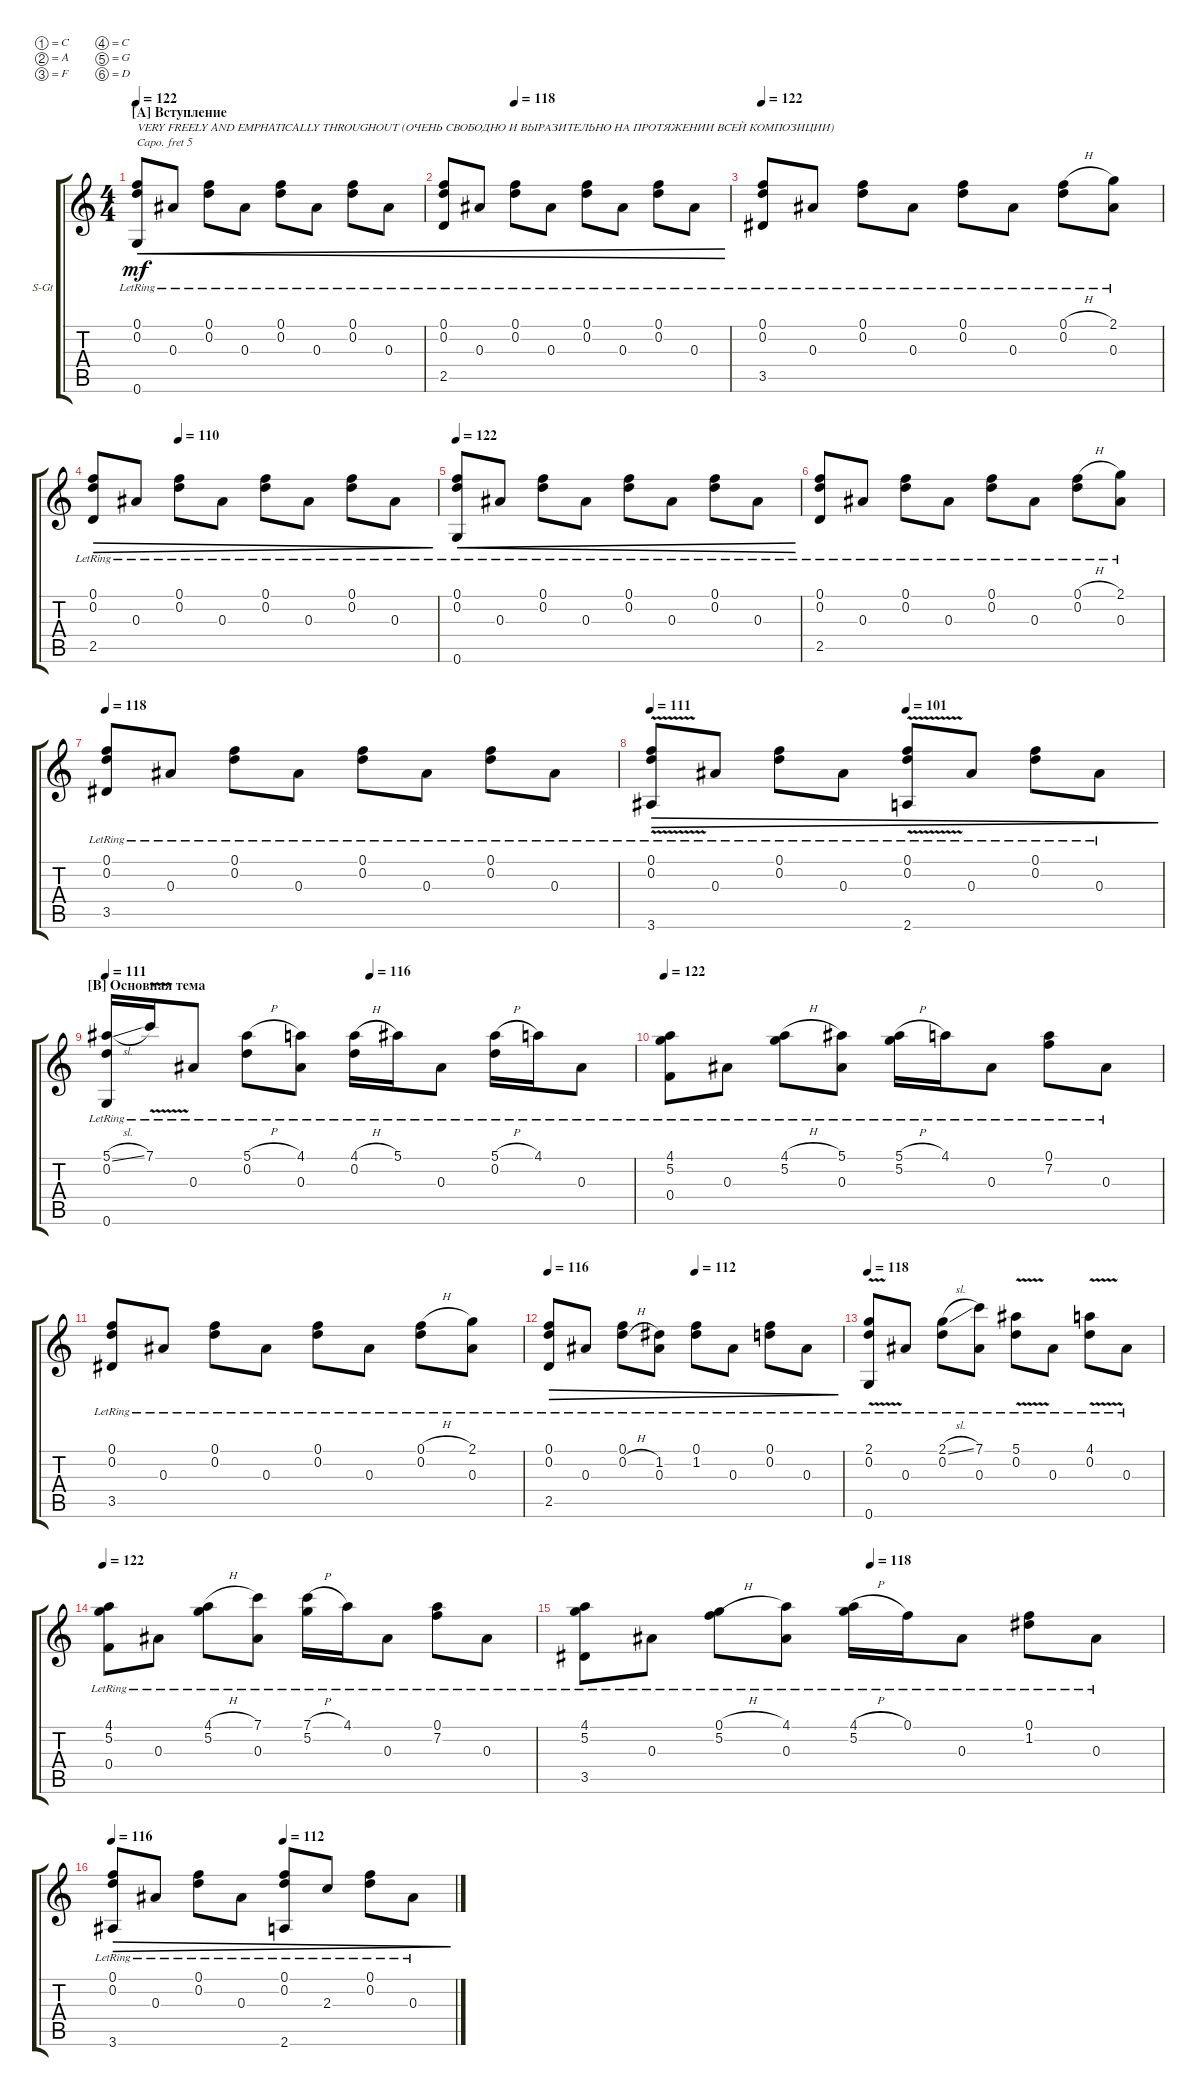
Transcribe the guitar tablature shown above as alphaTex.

\defaultSystemsLayout 4
\bracketExtendMode groupsimilarinstruments
\firstSystemTrackNameOrientation horizontal
\otherSystemsTrackNameOrientation horizontal
\track ("Steel Guitar" "S-Gt") {instrument acousticguitarsteel}
\staff {score tabs}
\capo 5
\tuning (C4 A3 F3 C3 G2 D2)
\ts (4 4)
\section ("A" "Вступление")
\tempo 122
\clef g2
\ks c
(0.6{lr} 0.1{lr} 0.2{lr}).8{txt "VERY FREELY AND EMPHATICALLY THROUGHOUT (ОЧЕНЬ СВОБОДНО И ВЫРАЗИТЕЛЬНО НА ПРОТЯЖЕНИИ ВСЕЙ КОМПОЗИЦИИ)" cre dy mf instrument acousticguitarsteel} 0.3{lr}.8{cre} (0.1{lr} 0.2{lr}).8{cre} 0.3{lr}.8{cre} (0.1{lr} 0.2{lr}).8{cre} 0.3{lr}.8{cre} (0.1{lr} 0.2{lr}).8{cre} 0.3{lr}.8{cre} |
\tempo (118 0.25)
(0.1{lr} 0.2{lr} 2.5{lr}).8{cre} 0.3{lr}.8{cre} (0.1{lr} 0.2{lr}).8{cre} 0.3{lr}.8{cre} (0.1{lr} 0.2{lr}).8{cre} 0.3{lr}.8{cre} (0.1{lr} 0.2{lr}).8{cre} 0.3{lr}.8{cre} |
\tempo 122
(0.1{lr} 0.2{lr} 3.5{lr}).8 0.3{lr}.8 (0.1{lr} 0.2{lr}).8 0.3{lr}.8 (0.1{lr} 0.2{lr}).8 0.3{lr}.8 (0.1{h lr} 0.2{lr}).8 (0.3{lr} 2.1{lr}).8 |
\tempo (110 0.25)
(0.1{lr} 0.2{lr} 2.5{lr}).8{dec} 0.3{lr}.8{dec} (0.1{lr} 0.2{lr}).8{dec} 0.3{lr}.8{dec} (0.1{lr} 0.2{lr}).8{dec} 0.3{lr}.8{dec} (0.1{lr} 0.2{lr}).8{dec} 0.3{lr}.8{dec} |
\tempo 122
(0.6{lr} 0.1{lr} 0.2{lr}).8{cre} 0.3{lr}.8{cre} (0.1{lr} 0.2{lr}).8{cre} 0.3{lr}.8{cre} (0.1{lr} 0.2{lr}).8{cre} 0.3{lr}.8{cre} (0.1{lr} 0.2{lr}).8{cre} 0.3{lr}.8{cre} |
(0.1{lr} 0.2{lr} 2.5{lr}).8 0.3{lr}.8 (0.1{lr} 0.2{lr}).8 0.3{lr}.8 (0.1{lr} 0.2{lr}).8 0.3{lr}.8 (0.1{h lr} 0.2{lr}).8 (0.3{lr} 2.1{lr}).8 |
\tempo 118
(0.1{lr} 0.2{lr} 3.5{lr}).8 0.3{lr}.8 (0.1{lr} 0.2{lr}).8 0.3{lr}.8 (0.1{lr} 0.2{lr}).8 0.3{lr}.8 (0.1{lr} 0.2{lr}).8 0.3{lr}.8 |
\tempo 111
\tempo (101 0.5)
(0.1{lr} 0.2{lr} 3.6{v lr}).8{dec} 0.3{lr}.8{dec} (0.1{lr} 0.2{lr}).8{dec} 0.3{lr}.8{dec} (0.1{lr} 0.2{lr} 2.6{v lr}).8{dec} 0.3{lr}.8{dec} (0.1{lr} 0.2{lr}).8{dec} 0.3{lr}.8{dec} |
\section ("B" "Основная тема")
\tempo 111
\tempo (116 0.5)
(5.1{sl lr} 0.2{lr} 0.6{lr}).16 7.1{v lr}.16 0.3{lr}.8 (0.2{lr} 5.1{h lr}).8 (4.1{lr} 0.3{lr}).8 (4.1{h lr} 0.2{lr}).16 5.1{lr}.16 0.3{lr}.8 (5.1{h lr} 0.2{lr}).16 4.1{lr}.16 0.3{lr}.8 |
\tempo 122
(0.4{lr} 4.1{lr} 5.2{lr}).8 0.3{lr}.8 (4.1{h lr} 5.2{lr}).8 (5.1{lr} 0.3{lr}).8 (5.1{h lr} 5.2{lr}).16 4.1{lr}.16 0.3{lr}.8 (7.2{lr} 0.1{lr}).8 0.3{lr}.8 |
(0.1{lr} 0.2{lr} 3.5{lr}).8 0.3{lr}.8 (0.1{lr} 0.2{lr}).8 0.3{lr}.8 (0.1{lr} 0.2{lr}).8 0.3{lr}.8 (0.1{h lr} 0.2{lr}).8 (0.3{lr} 2.1{lr}).8 |
\tempo 116
\tempo (112 0.5)
(0.1{lr} 0.2{lr} 2.5{lr}).8{dec} 0.3{lr}.8{dec} (0.1{lr} 0.2{h lr}).8{dec} (0.3{lr} 1.2{lr}).8{dec} (0.1{lr} 1.2{lr}).8{dec} 0.3{lr}.8{dec} (0.1{lr} 0.2{lr}).8{dec} 0.3{lr}.8{dec} |
\tempo 118
(2.1{v lr} 0.2{lr} 0.6{lr}).8 0.3{lr}.8 (2.1{sl lr} 0.2{lr}).8 (7.1{lr} 0.3{lr}).8 (5.1{v lr} 0.2{lr}).8 0.3{lr}.8 (4.1{v lr} 0.2{lr}).8 0.3{lr}.8 |
\tempo 122
(0.4{lr} 4.1{lr} 5.2{lr}).8 0.3{lr}.8 (4.1{h lr} 5.2{lr}).8 (7.1{lr} 0.3{lr}).8 (7.1{h lr} 5.2{lr}).16 4.1{lr}.16 0.3{lr}.8 (7.2{lr} 0.1{lr}).8 0.3{lr}.8 |
\tempo (118 0.5)
(3.5{lr} 5.2{lr} 4.1{lr}).8 0.3{lr}.8 (5.2{lr} 0.1{h lr}).8 (4.1{lr} 0.3{lr}).8 (4.1{h lr} 5.2{lr}).16 0.1{lr}.16 0.3{lr}.8 (1.2{lr} 0.1{lr}).8 0.3{lr}.8 |
\tempo 116
\tempo (112 0.5)
(0.1{lr} 0.2{lr} 3.6{lr}).8{dec} 0.3{lr}.8{dec} (0.1{lr} 0.2{lr}).8{dec} 0.3{lr}.8{dec} (0.1{lr} 0.2{lr} 2.6{lr}).8{dec} 2.3{lr}.8{dec} (0.1{lr} 0.2{lr}).8{dec} 0.3{lr}.8{dec}
